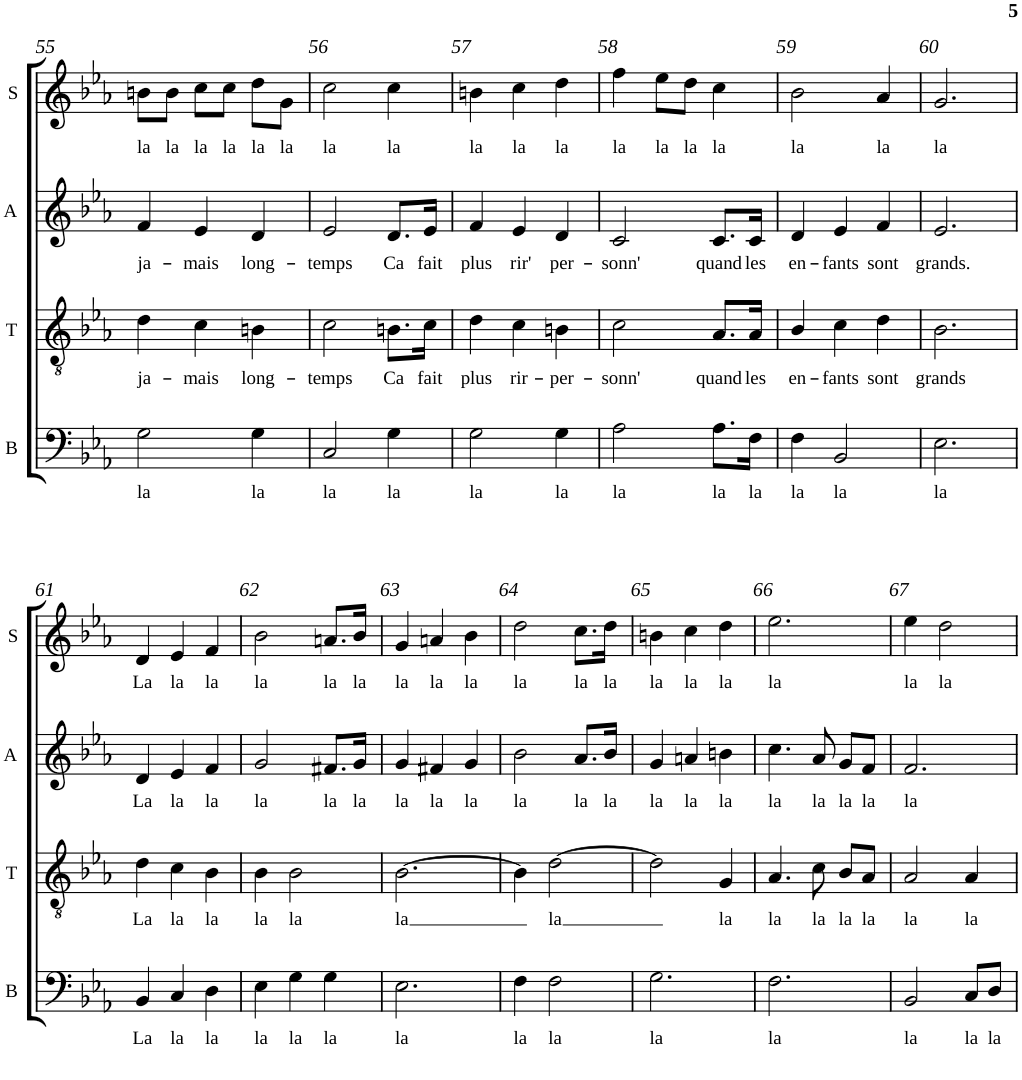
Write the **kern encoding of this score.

**kern	**text	**kern	**text	**kern	**text	**kern	**text
*part4	*part4	*part3	*part3	*part2	*part2	*part1	*part1
*staff4	*staff4	*staff3	*staff3	*staff2	*staff2	*staff1	*staff1
*I"Basse	*	*I"Ténor	*	*I"Alto	*	*I"Soprano	*
*I'B	*	*I'T	*	*I'A	*	*I'S	*
!!LO:PB:g=z
*clefF4	*	*clefGv2	*	*clefG2	*	*clefG2	*
*k[b-e-a-]	*	*k[b-e-a-]	*	*k[b-e-a-]	*	*k[b-e-a-]	*
*E-:	*	*E-:	*	*E-:	*	*E-:	*
*M3/4	*	*M3/4	*	*M3/4	*	*M3/4	*
=55	=55	=55	=55	=55	=55	=55	=55
!	!LO:LY:b	!	!LO:LY:b	!	!LO:LY:b	!	!LO:LY:b
2G\	la	4d\	ja-	4f/	ja-	8bn\L	la
!	!	!	!	!	!	!	!LO:LY:b
.	.	.	.	.	.	8b\J	la
!	!	!	!LO:LY:b	!	!LO:LY:b	!	!LO:LY:b
.	.	4c\	-mais	4e-/	-mais	8cc\L	la
!	!	!	!	!	!	!	!LO:LY:b
.	.	.	.	.	.	8cc\J	la
!	!LO:LY:b	!	!LO:LY:b	!	!LO:LY:b	!	!LO:LY:b
4G\	la	4Bn\	long-	4d/	long-	8dd\L	la
!	!	!	!	!	!	!	!LO:LY:b
.	.	.	.	.	.	8g\J	la
=56	=56	=56	=56	=56	=56	=56	=56
!	!LO:LY:b	!	!LO:LY:b	!	!LO:LY:b	!	!LO:LY:b
2C/	la	2c\	-temps	2e-/	-temps	2cc\	la
!	!LO:LY:b	!	!LO:LY:b	!	!LO:LY:b	!	!LO:LY:b
4G\	la	8.Bn\L	Ca	8.d/L	Ca	4cc\	la
!	!	!	!LO:LY:b	!	!LO:LY:b	!	!
.	.	16c\Jk	fait	16e-/Jk	fait	.	.
=57	=57	=57	=57	=57	=57	=57	=57
!	!LO:LY:b	!	!LO:LY:b	!	!LO:LY:b	!	!LO:LY:b
2G\	la	4d\	plus	4f/	plus	4bn\	la
!	!	!	!LO:LY:b	!	!LO:LY:b	!	!LO:LY:b
.	.	4c\	rir-	4e-/	rir'	4cc\	la
!	!LO:LY:b	!	!LO:LY:b	!	!LO:LY:b	!	!LO:LY:b
4G\	la	4Bn\	-per-	4d/	per-	4dd\	la
=58	=58	=58	=58	=58	=58	=58	=58
!	!LO:LY:b	!	!LO:LY:b	!	!LO:LY:b	!	!LO:LY:b
2A-\	la	2c\	-sonn'	2c/	-sonn'	4ff\	la
!	!	!	!	!	!	!	!LO:LY:b
.	.	.	.	.	.	8ee-\L	la
!	!	!	!	!	!	!	!LO:LY:b
.	.	.	.	.	.	8dd\J	la
!	!LO:LY:b	!	!LO:LY:b	!	!LO:LY:b	!	!LO:LY:b
8.A-\L	la	8.A-/L	quand	8.c/L	quand	4cc\	la
!	!LO:LY:b	!	!LO:LY:b	!	!LO:LY:b	!	!
16F\Jk	la	16A-/Jk	les	16c/Jk	les	.	.
=59	=59	=59	=59	=59	=59	=59	=59
!	!LO:LY:b	!	!LO:LY:b	!	!LO:LY:b	!	!LO:LY:b
4F\	la	4B-/	en-	4d/	en-	2b-\	la
!	!LO:LY:b	!	!LO:LY:b	!	!LO:LY:b	!	!
2BB-/	la	4c\	-fants	4e-/	-fants	.	.
!	!	!	!LO:LY:b	!	!LO:LY:b	!	!LO:LY:b
.	.	4d\	sont	4f/	sont	4a-/	la
=60	=60	=60	=60	=60	=60	=60	=60
!	!LO:LY:b	!	!LO:LY:b	!	!LO:LY:b	!	!LO:LY:b
2.E-\	la	2.B-\	grands	2.e-/	grands.	2.g/	la
!!LO:LB:g=z
=61	=61	=61	=61	=61	=61	=61	=61
!	!LO:LY:b	!	!LO:LY:b	!	!LO:LY:b	!	!LO:LY:b
4BB-/	La	4d\	La	4d/	La	4d/	La
!	!LO:LY:b	!	!LO:LY:b	!	!LO:LY:b	!	!LO:LY:b
4C/	la	4c\	la	4e-/	la	4e-/	la
!	!LO:LY:b	!	!LO:LY:b	!	!LO:LY:b	!	!LO:LY:b
4D\	la	4B-\	la	4f/	la	4f/	la
=62	=62	=62	=62	=62	=62	=62	=62
!	!LO:LY:b	!	!LO:LY:b	!	!LO:LY:b	!	!LO:LY:b
4E-\	la	4B-\	la	2g/	la	2b-\	la
!	!LO:LY:b	!	!LO:LY:b	!	!	!	!
4G\	la	2B-\	la	.	.	.	.
!	!LO:LY:b	!	!	!	!LO:LY:b	!	!LO:LY:b
4G\	la	.	.	8.f#X/L	la	8.an/L	la
!	!	!	!	!	!LO:LY:b	!	!LO:LY:b
.	.	.	.	16g/Jk	la	16b-/Jk	la
=63	=63	=63	=63	=63	=63	=63	=63
!	!LO:LY:b	!	!LO:LY:b	!	!LO:LY:b	!	!LO:LY:b
2.E-\	la	[2.B-\	la	4g/	la	4g/	la
!	!	!	!	!	!LO:LY:b	!	!LO:LY:b
.	.	.	.	4f#X/	la	4an/	la
!	!	!	!	!	!LO:LY:b	!	!LO:LY:b
.	.	.	.	4g/	la	4b-\	la
=64	=64	=64	=64	=64	=64	=64	=64
!	!LO:LY:b	!	!	!	!LO:LY:b	!	!LO:LY:b
4F\	la	4B-\]	.	2b-\	la	2dd\	la
!	!LO:LY:b	!	!LO:LY:b	!	!	!	!
2F\	la	[2d\	la	.	.	.	.
!	!	!	!	!	!LO:LY:b	!	!LO:LY:b
.	.	.	.	8.a-/L	la	8.cc\L	la
!	!	!	!	!	!LO:LY:b	!	!LO:LY:b
.	.	.	.	16b-/Jk	la	16dd\Jk	la
=65	=65	=65	=65	=65	=65	=65	=65
!	!LO:LY:b	!	!	!	!LO:LY:b	!	!LO:LY:b
2.G\	la	2d\]	.	4g/	la	4bn\	la
!	!	!	!	!	!LO:LY:b	!	!LO:LY:b
.	.	.	.	4an/	la	4cc\	la
!	!	!	!LO:LY:b	!	!LO:LY:b	!	!LO:LY:b
.	.	4G/	la	4bn\	la	4dd\	la
=66	=66	=66	=66	=66	=66	=66	=66
!	!LO:LY:b	!	!LO:LY:b	!	!LO:LY:b	!	!LO:LY:b
2.F\	la	4.A-/	la	4.cc\	la	2.ee-\	la
!	!	!	!LO:LY:b	!	!LO:LY:b	!	!
.	.	8c\	la	8a-/	la	.	.
!	!	!	!LO:LY:b	!	!LO:LY:b	!	!
.	.	8B-/L	la	8g/L	la	.	.
!	!	!	!LO:LY:b	!	!LO:LY:b	!	!
.	.	8A-/J	la	8f/J	la	.	.
=67	=67	=67	=67	=67	=67	=67	=67
!	!LO:LY:b	!	!LO:LY:b	!	!LO:LY:b	!	!LO:LY:b
2BB-/	la	2A-/	la	2.f/	la	4ee-\	la
!	!	!	!	!	!	!	!LO:LY:b
.	.	.	.	.	.	2dd\	la
!	!LO:LY:b	!	!LO:LY:b	!	!	!	!
8C/L	la	4A-/	la	.	.	.	.
!	!LO:LY:b	!	!	!	!	!	!
8D/J	la	.	.	.	.	.	.
=	=	=	=	=	=	=	=
*-	*-	*-	*-	*-	*-	*-	*-
